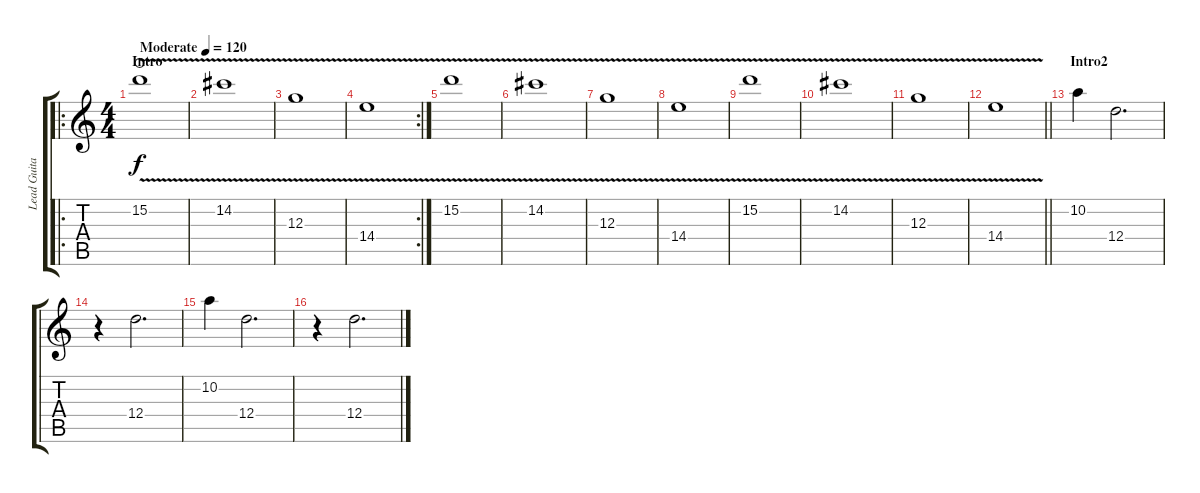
\track ("Lead Guitar" "Lead Guita") {instrument overdrivenguitar}
\staff {score tabs}
\tuning (E4 B3 G3 D3 A2 E2) {hide}
\ro
\ts (4 4)
\section ("" "Intro")
\tempo (120 "Moderate")
\clef g2
\ks c
15.2{v}.1{dy f instrument overdrivenguitar waho} |
14.2{v}.1 |
12.3{v}.1 |
\rc 2
14.4{v}.1 |
15.2{v}.1 |
14.2{v}.1 |
12.3{v}.1 |
14.4{v}.1 |
15.2{v}.1 |
14.2{v}.1 |
12.3{v}.1 |
\barLineRight lightlight
14.4{v}.1 |
\section ("" "Intro2")
10.2.4 12.4.2{d} |
r.4 12.4.2{d} |
10.2.4 12.4.2{d} |
r.4 12.4.2{d}
